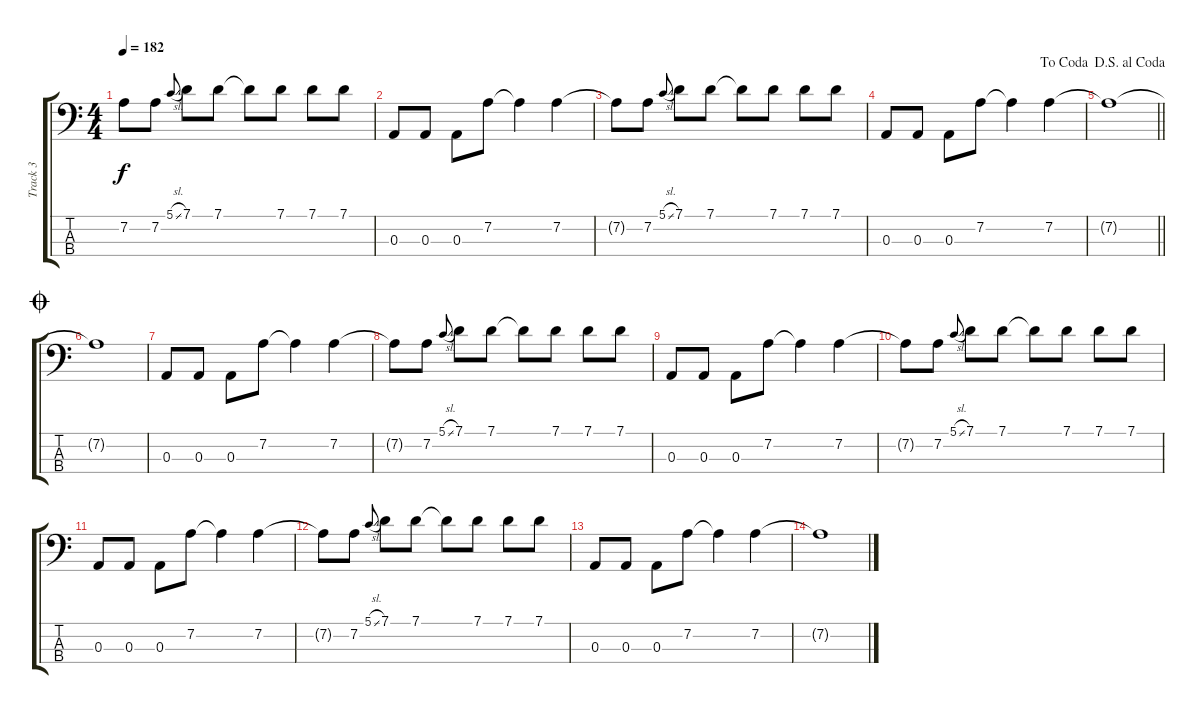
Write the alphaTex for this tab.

\track ("Track 3" "Track 3") {instrument electricbassfinger}
\staff {score tabs}
\tuning (G2 D2 A1 E1) {hide}
\ts (4 4)
\tempo 182
\clef f4
\ks c
7.2{t}.8{dy f} 7.2.8 5.1{sl}.8{gr onbeat} 7.1.8 7.1.8 7.1{t}.8 7.1.8 7.1.8 7.1.8 |
0.3.8 0.3.8 0.3.8 7.2.8 7.2{t}.4 7.2.4 |
7.2{t}.8 7.2.8 5.1{sl}.8{gr onbeat} 7.1.8 7.1.8 7.1{t}.8 7.1.8 7.1.8 7.1.8 |
\jump dacoda
0.3.8 0.3.8 0.3.8 7.2.8 7.2{t}.4 7.2.4 |
\jump dalsegnoalcoda
\barLineRight lightlight
7.2{t}.1 |
\jump coda
7.2{t}.1 |
0.3.8 0.3.8 0.3.8 7.2.8 7.2{t}.4 7.2.4 |
7.2{t}.8 7.2.8 5.1{sl}.8{gr onbeat} 7.1.8 7.1.8 7.1{t}.8 7.1.8 7.1.8 7.1.8 |
0.3.8 0.3.8 0.3.8 7.2.8 7.2{t}.4 7.2.4 |
7.2{t}.8 7.2.8 5.1{sl}.8{gr onbeat} 7.1.8 7.1.8 7.1{t}.8 7.1.8 7.1.8 7.1.8 |
0.3.8 0.3.8 0.3.8 7.2.8 7.2{t}.4 7.2.4 |
7.2{t}.8 7.2.8 5.1{sl}.8{gr onbeat} 7.1.8 7.1.8 7.1{t}.8 7.1.8 7.1.8 7.1.8 |
0.3.8 0.3.8 0.3.8 7.2.8 7.2{t}.4 7.2.4 |
7.2{t}.1
